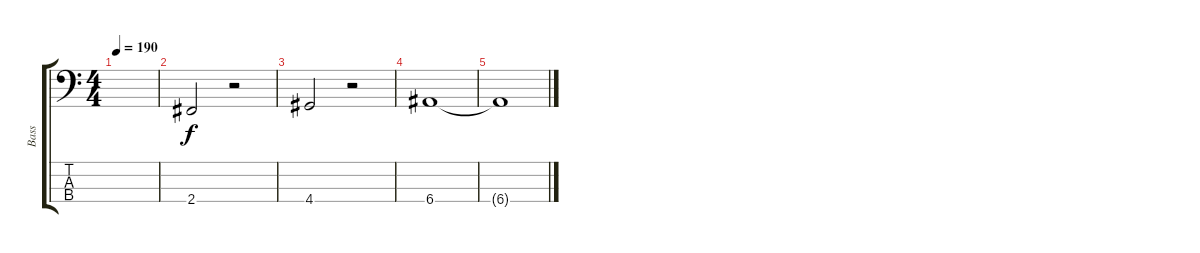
\track ("Bass" "Bass") {instrument electricbassfinger}
\staff {score tabs}
\tuning (G2 D2 A1 E1) {hide}
\ts (4 4)
\tempo 190
\clef f4
\ks c
|
2.4.2 r.2 |
4.4.2 r.2 |
6.4.1 |
6.4{t}.1
